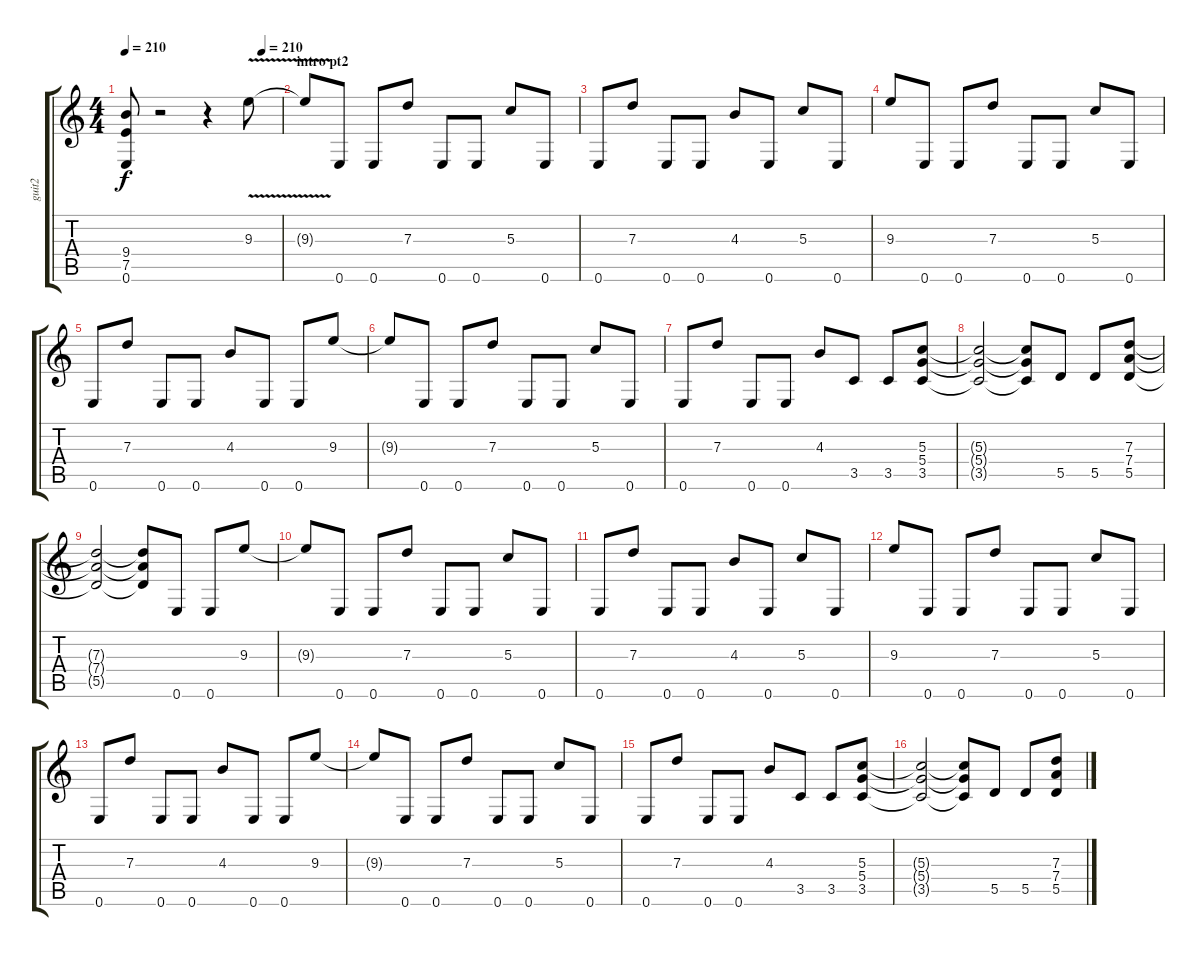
\track ("guit2" "guit2") {instrument distortionguitar}
\staff {score tabs}
\tuning (E4 B3 G3 D3 A2 E2) {hide}
\ts (4 4)
\tempo 210
\tempo (210 0.875)
\clef g2
\ks c
(9.4{t} 7.5{t} 0.6{t}).8{dy f} r.2 r.4 9.3{v}.8 |
\section ("" "intro pt2")
9.3{t}.8 0.6.8 0.6.8 7.3.8 0.6.8 0.6.8 5.3.8 0.6.8 |
0.6.8 7.3.8 0.6.8 0.6.8 4.3.8 0.6.8 5.3.8 0.6.8 |
9.3.8 0.6.8 0.6.8 7.3.8 0.6.8 0.6.8 5.3.8 0.6.8 |
0.6.8 7.3.8 0.6.8 0.6.8 4.3.8 0.6.8 0.6.8 9.3.8 |
9.3{t}.8 0.6.8 0.6.8 7.3.8 0.6.8 0.6.8 5.3.8 0.6.8 |
0.6.8 7.3.8 0.6.8 0.6.8 4.3.8 3.5.8 3.5.8 (5.3 5.4 3.5).8 |
(5.3{t} 5.4{t} 3.5{t}).2 (5.3{t} 5.4{t} 3.5{t}).8 5.5.8 5.5.8 (7.3 7.4 5.5).8 |
(7.3{t} 7.4{t} 5.5{t}).2 (7.3{t} 7.4{t} 5.5{t}).8 0.6.8 0.6.8 9.3.8 |
9.3{t}.8 0.6.8 0.6.8 7.3.8 0.6.8 0.6.8 5.3.8 0.6.8 |
0.6.8 7.3.8 0.6.8 0.6.8 4.3.8 0.6.8 5.3.8 0.6.8 |
9.3.8 0.6.8 0.6.8 7.3.8 0.6.8 0.6.8 5.3.8 0.6.8 |
0.6.8 7.3.8 0.6.8 0.6.8 4.3.8 0.6.8 0.6.8 9.3.8 |
9.3{t}.8 0.6.8 0.6.8 7.3.8 0.6.8 0.6.8 5.3.8 0.6.8 |
0.6.8 7.3.8 0.6.8 0.6.8 4.3.8 3.5.8 3.5.8 (5.3 5.4 3.5).8 |
(5.3{t} 5.4{t} 3.5{t}).2 (5.3{t} 5.4{t} 3.5{t}).8 5.5.8 5.5.8 (7.3 7.4 5.5).8
